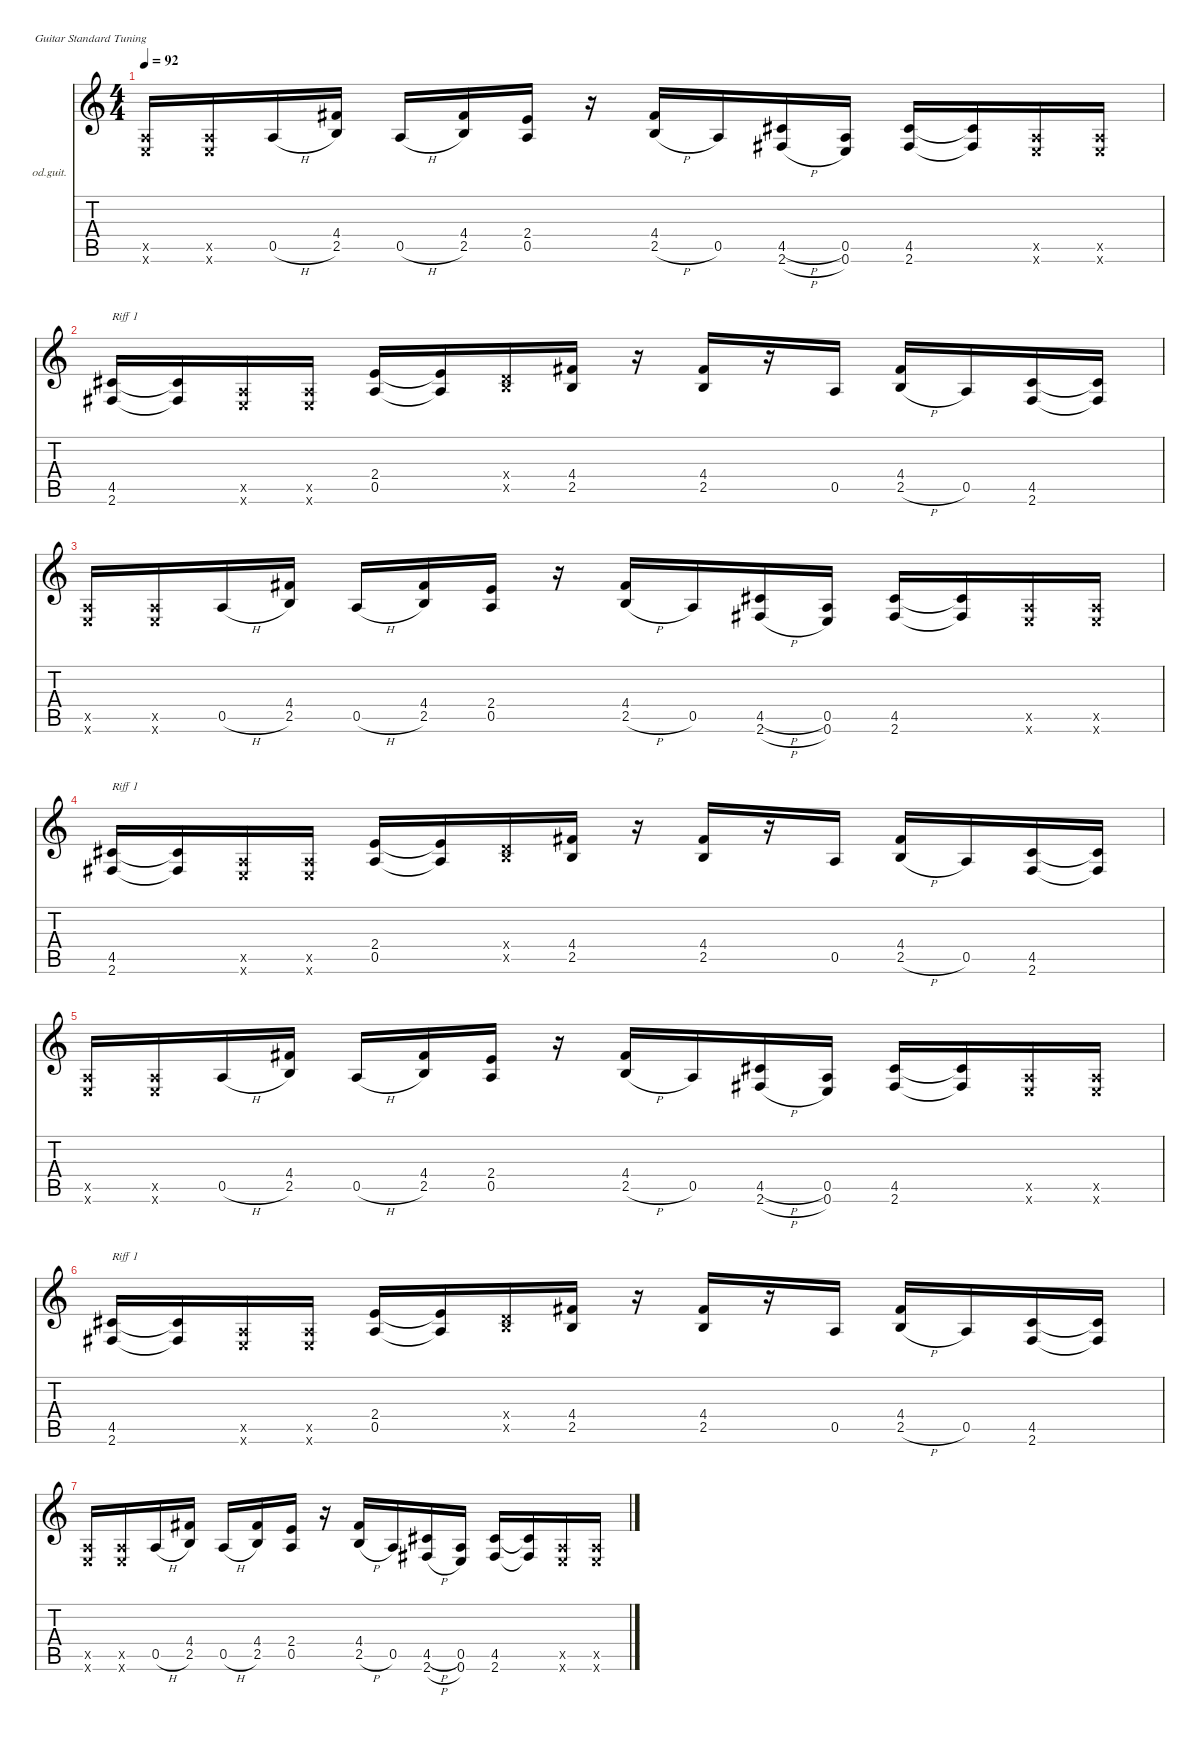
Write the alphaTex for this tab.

\defaultSystemsLayout 4
\hideDynamics
\bracketExtendMode nobrackets
\firstSystemTrackNameOrientation horizontal
\otherSystemsTrackNameOrientation horizontal
\track ("guitar" "od.guit.") {instrument overdrivenguitar}
\staff {score tabs}
\tuning (E4 B3 G3 D3 A2 E2)
\ts (4 4)
\tempo 92
\clef g2
\ks c
(0.5{x} 0.6{x}).16{dy f beam Up} (0.5{x} 0.6{x}).16{beam Up} 0.5{h}.16{beam Up} (4.4{acc #} 2.5).16{beam Up} 0.5{h}.16{beam Up} (4.4{acc #} 2.5).16{beam Up} (2.4 0.5).16{beam Up} r.16{beam Up} (4.4{acc #} 2.5{h}).16{beam Up} 0.5.16{beam Up} (4.5{h acc #} 2.6{h acc #}).16{beam Up} (0.5 0.6).16{beam Up} (4.5{acc #} 2.6{acc #}).16{beam Up} (4.5{t acc #} 2.6{t acc #}).16{beam Up} (0.5{x} 0.6{x}).16{beam Up} (0.5{x} 0.6{x}).16{beam Up} |
(4.5{acc #} 2.6{acc #}).16{txt "Riff 1" instrument overdrivenguitar beam Up} (4.5{t acc #} 2.6{t acc #}).16{beam Up} (0.5{x} 0.6{x}).16{beam Up} (0.5{x} 0.6{x}).16{beam Up} (2.4 0.5).16{beam Up} (2.4{t} 0.5{t}).16{beam Up} (0.4{x} 2.5{x}).16{beam Up} (4.4{acc #} 2.5).16{beam Up} r.16{beam Up} (4.4{acc #} 2.5).16{beam Up} r.16{beam Up} 0.5.16{beam Up} (4.4{acc #} 2.5{h}).16{beam Up} 0.5.16{beam Up} (4.5{acc #} 2.6{acc #}).16{beam Up} (4.5{t acc #} 2.6{t acc #}).16{beam Up} |
(0.5{x} 0.6{x}).16{beam Up} (0.5{x} 0.6{x}).16{beam Up} 0.5{h}.16{beam Up} (4.4{acc #} 2.5).16{beam Up} 0.5{h}.16{beam Up} (4.4{acc #} 2.5).16{beam Up} (2.4 0.5).16{beam Up} r.16{beam Up} (4.4{acc #} 2.5{h}).16{beam Up} 0.5.16{beam Up} (4.5{h acc #} 2.6{h acc #}).16{beam Up} (0.5 0.6).16{beam Up} (4.5{acc #} 2.6{acc #}).16{beam Up} (4.5{t acc #} 2.6{t acc #}).16{beam Up} (0.5{x} 0.6{x}).16{beam Up} (0.5{x} 0.6{x}).16{beam Up} |
(4.5{acc #} 2.6{acc #}).16{txt "Riff 1" beam Up} (4.5{t acc #} 2.6{t acc #}).16{beam Up} (0.5{x} 0.6{x}).16{beam Up} (0.5{x} 0.6{x}).16{beam Up} (2.4 0.5).16{beam Up} (2.4{t} 0.5{t}).16{beam Up} (0.4{x} 2.5{x}).16{beam Up} (4.4{acc #} 2.5).16{beam Up} r.16{beam Up} (4.4{acc #} 2.5).16{beam Up} r.16{beam Up} 0.5.16{beam Up} (4.4{acc #} 2.5{h}).16{beam Up} 0.5.16{beam Up} (4.5{acc #} 2.6{acc #}).16{beam Up} (4.5{t acc #} 2.6{t acc #}).16{beam Up} |
(0.5{x} 0.6{x}).16{beam Up} (0.5{x} 0.6{x}).16{beam Up} 0.5{h}.16{beam Up} (4.4{acc #} 2.5).16{beam Up} 0.5{h}.16{beam Up} (4.4{acc #} 2.5).16{beam Up} (2.4 0.5).16{beam Up} r.16{beam Up} (4.4{acc #} 2.5{h}).16{beam Up} 0.5.16{beam Up} (4.5{h acc #} 2.6{h acc #}).16{beam Up} (0.5 0.6).16{beam Up} (4.5{acc #} 2.6{acc #}).16{beam Up} (4.5{t acc #} 2.6{t acc #}).16{beam Up} (0.5{x} 0.6{x}).16{beam Up} (0.5{x} 0.6{x}).16{beam Up} |
(4.5{acc #} 2.6{acc #}).16{txt "Riff 1" instrument overdrivenguitar beam Up} (4.5{t acc #} 2.6{t acc #}).16{beam Up} (0.5{x} 0.6{x}).16{beam Up} (0.5{x} 0.6{x}).16{beam Up} (2.4 0.5).16{beam Up} (2.4{t} 0.5{t}).16{beam Up} (0.4{x} 2.5{x}).16{beam Up} (4.4{acc #} 2.5).16{beam Up} r.16{beam Up} (4.4{acc #} 2.5).16{beam Up} r.16{beam Up} 0.5.16{beam Up} (4.4{acc #} 2.5{h}).16{beam Up} 0.5.16{beam Up} (4.5{acc #} 2.6{acc #}).16{beam Up} (4.5{t acc #} 2.6{t acc #}).16{beam Up} |
(0.5{x} 0.6{x}).16{beam Up} (0.5{x} 0.6{x}).16{beam Up} 0.5{h}.16{beam Up} (4.4{acc #} 2.5).16{beam Up} 0.5{h}.16{beam Up} (4.4{acc #} 2.5).16{beam Up} (2.4 0.5).16{beam Up} r.16{beam Up} (4.4{acc #} 2.5{h}).16{beam Up} 0.5.16{beam Up} (4.5{h acc #} 2.6{h acc #}).16{beam Up} (0.5 0.6).16{beam Up} (4.5{acc #} 2.6{acc #}).16{beam Up} (4.5{t acc #} 2.6{t acc #}).16{beam Up} (0.5{x} 0.6{x}).16{beam Up} (0.5{x} 0.6{x}).16{beam Up}
